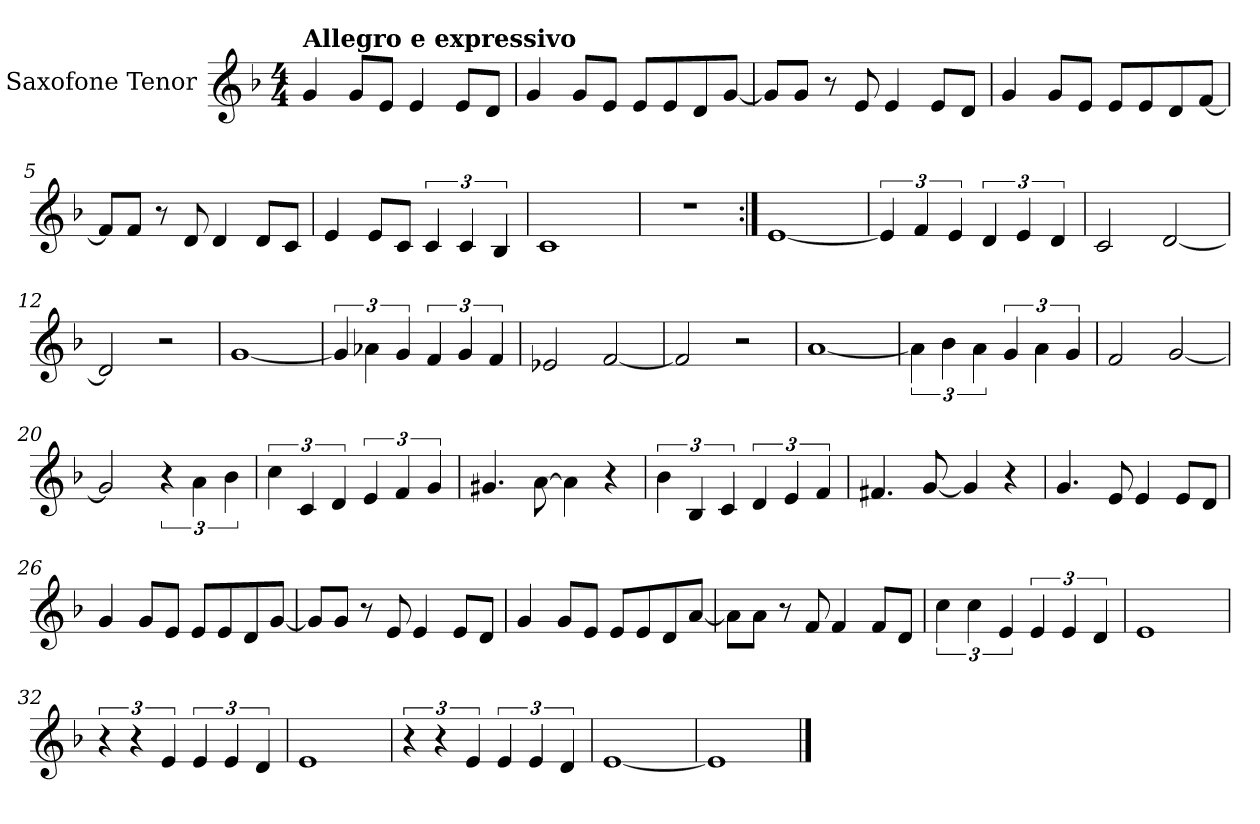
**kern
*part1
*staff1
*I"Saxofone Tenor
*I'Sax. Tn.
*clefG2
*ITrd8c14
*k[b-]
*M4/4
=1
!LO:TX:a:B:t=Allegro e expressivo
4G/
8G/L
8E/J
4E/
8E/L
8D/J
=2
4G/
8G/L
8E/J
8E/L
8E/
8D/
[8G/J
=3
8G/L]
8G/J
8r
8E/
4E/
8E/L
8D/J
=4
4G/
8G/L
8E/J
8E/L
8E/
8D/
[8F/J
=5
8F/L]
8F/J
8r
8D/
4D/
8D/L
8C/J
!!LO:LB:g=z
=6
4E/
8E/L
8C/J
6C/
6C/
6BB-/
=7
1C
=8
1r
=9:|!
[1E
=10
6E/]
6F/
6E/
6D/
6E/
6D/
=11
2C/
[2D/
=12
2D/]
2r
=13
[1G
=14
6G/]
6A-X\
6G/
6F/
6G/
6F/
!!LO:LB:g=z
=15
2E-X/
[2F/
=16
2F/]
2r
=17
[1A
=18
6A\]
6B-\
6A\
6G/
6A\
6G/
=19
2F/
[2G/
=20
2G/]
6r
6A\
6B-\
=21
6c\
6C/
6D/
6E/
6F/
6G/
=22
4.G#X/
[8A\
4A\]
4r
!!LO:LB:g=z
=23
6B-\
6BB-/
6C/
6D/
6E/
6F/
=24
4.F#X/
[8G/
4G/]
4r
=25
4.G/
8E/
4E/
8E/L
8D/J
=26
4G/
8G/L
8E/J
8E/L
8E/
8D/
[8G/J
=27
8G/L]
8G/J
8r
8E/
4E/
8E/L
8D/J
=28
4G/
8G/L
8E/J
8E/L
8E/
8D/
[8A/J
!!LO:LB:g=z
=29
8A\L]
8A\J
8r
8F/
4F/
8F/L
8D/J
=30
6c\
6c\
6E/
6E/
6E/
6D/
=31
1E
=32
6r
6r
6E/
6E/
6E/
6D/
=33
1E
=34
6r
6r
6E/
6E/
6E/
6D/
=35
[1E
=36
1E]
==
*-
